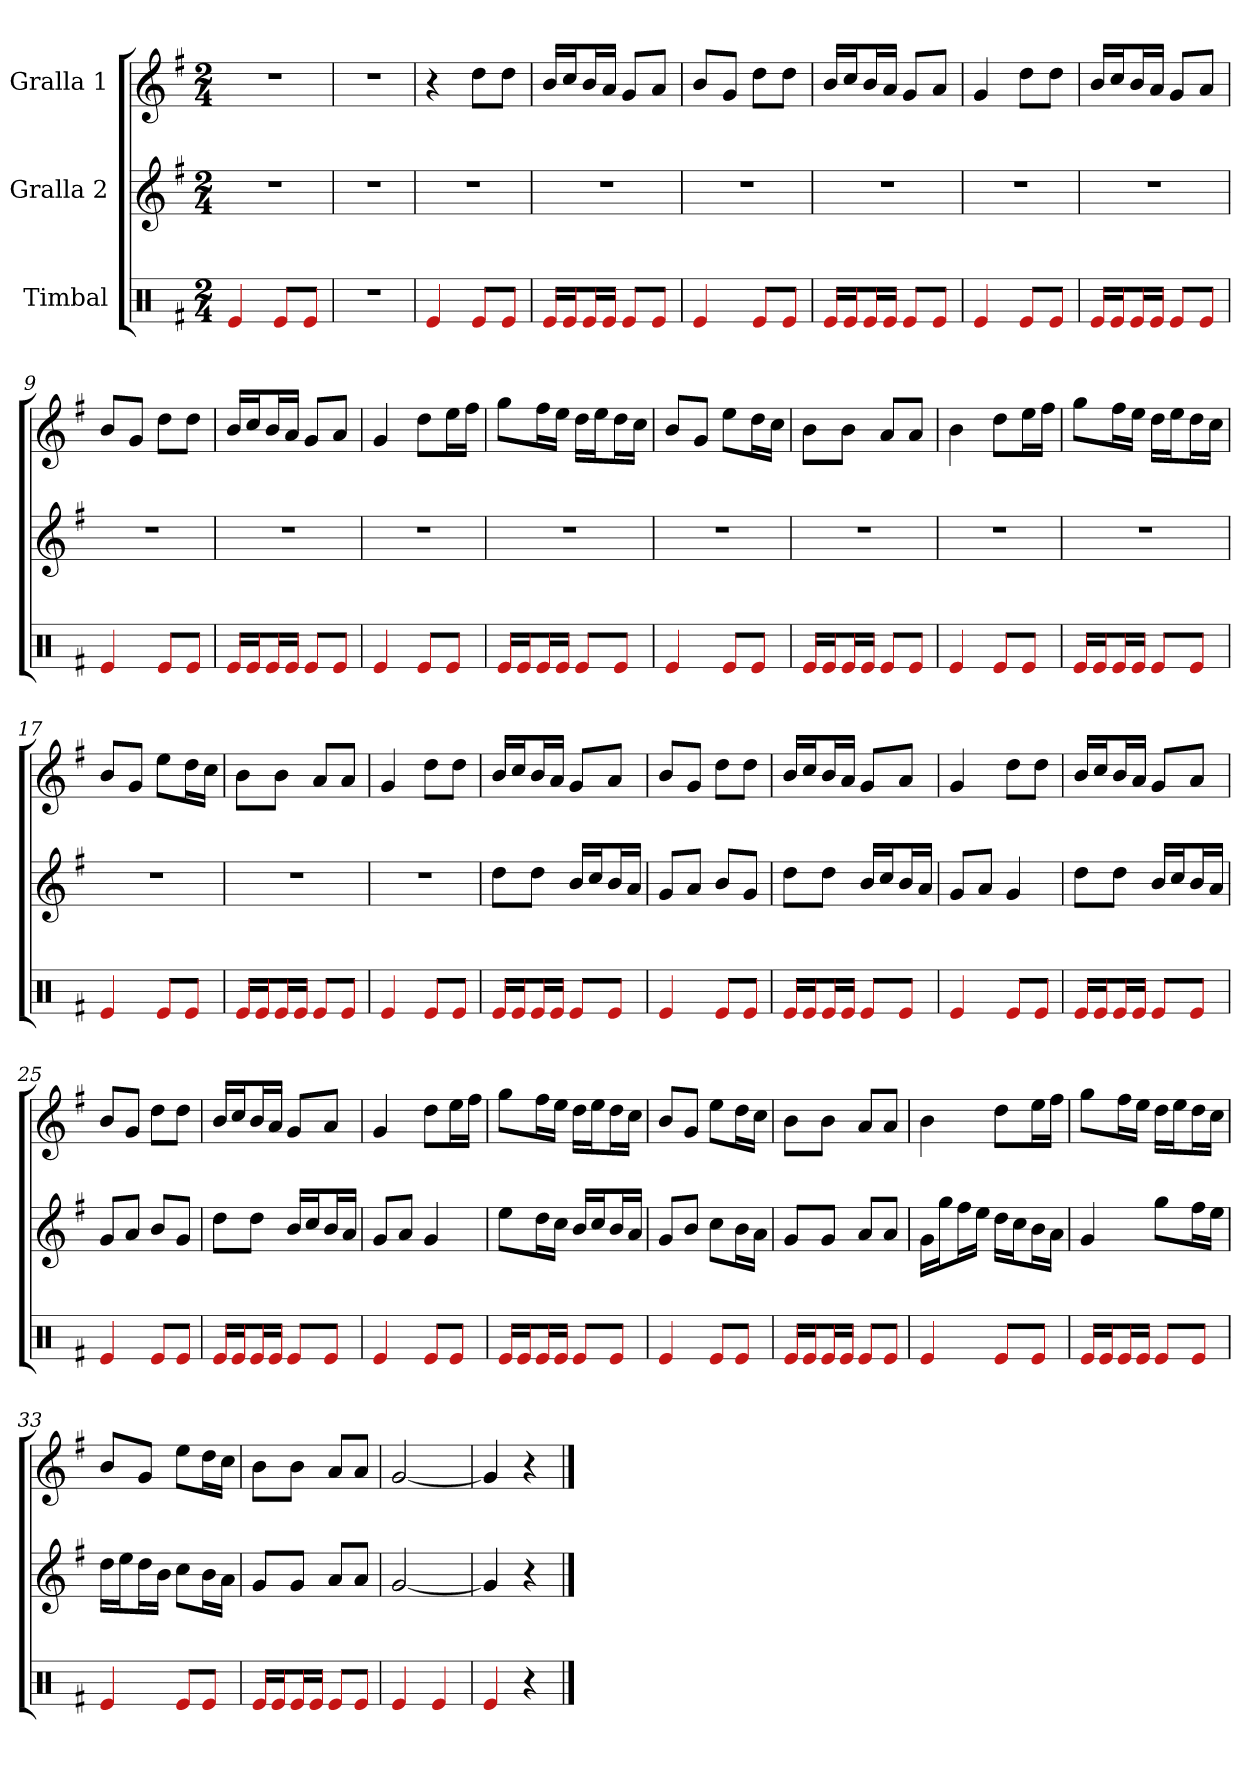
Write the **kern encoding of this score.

**kern	**kern	**kern
*part3	*part2	*part1
*staff3	*staff2	*staff1
*I"Timbal	*I"Gralla 2	*I"Gralla 1
*clefX	*clefG2	*clefG2
*k[f#]	*k[f#]	*k[f#]
*M2/4	*M2/4	*M2/4
=1	=1	=1
4e	2r	2r
8e/L	.	.
8e/J	.	.
=2	=2	=2
2r	2r	2r
=3	=3	=3
4e	2r	4r
8e/L	.	8dd\L
8e/J	.	8dd\J
=4	=4	=4
16e/LL	2r	16b/LL
16e/J	.	16cc/J
16e/L	.	16b/L
16e/JJ	.	16a/JJ
8e/L	.	8g/L
8e/J	.	8a/J
=5	=5	=5
4e	2r	8b/L
.	.	8g/J
8e/L	.	8dd\L
8e/J	.	8dd\J
=6	=6	=6
16e/LL	2r	16b/LL
16e/J	.	16cc/J
16e/L	.	16b/L
16e/JJ	.	16a/JJ
8e/L	.	8g/L
8e/J	.	8a/J
=7	=7	=7
4e	2r	4g
8e/L	.	8dd\L
8e/J	.	8dd\J
=8	=8	=8
16e/LL	2r	16b/LL
16e/J	.	16cc/J
16e/L	.	16b/L
16e/JJ	.	16a/JJ
8e/L	.	8g/L
8e/J	.	8a/J
=9	=9	=9
4e	2r	8b/L
.	.	8g/J
8e/L	.	8dd\L
8e/J	.	8dd\J
=10	=10	=10
16e/LL	2r	16b/LL
16e/J	.	16cc/J
16e/L	.	16b/L
16e/JJ	.	16a/JJ
8e/L	.	8g/L
8e/J	.	8a/J
=11	=11	=11
4e	2r	4g
8e/L	.	8dd\L
8e/J	.	16ee\L
.	.	16ff#\JJ
=12	=12	=12
16e/LL	2r	8gg\L
16e/J	.	.
16e/L	.	16ff#\L
16e/JJ	.	16ee\JJ
8e/L	.	16dd\LL
.	.	16ee\J
8e/J	.	16dd\L
.	.	16cc\JJ
=13	=13	=13
4e	2r	8b/L
.	.	8g/J
8e/L	.	8ee\L
8e/J	.	16dd\L
.	.	16cc\JJ
=14	=14	=14
16e/LL	2r	8b\L
16e/J	.	.
16e/L	.	8b\J
16e/JJ	.	.
8e/L	.	8a/L
8e/J	.	8a/J
=15	=15	=15
4e	2r	4b
8e/L	.	8dd\L
8e/J	.	16ee\L
.	.	16ff#\JJ
=16	=16	=16
16e/LL	2r	8gg\L
16e/J	.	.
16e/L	.	16ff#\L
16e/JJ	.	16ee\JJ
8e/L	.	16dd\LL
.	.	16ee\J
8e/J	.	16dd\L
.	.	16cc\JJ
=17	=17	=17
4e	2r	8b/L
.	.	8g/J
8e/L	.	8ee\L
8e/J	.	16dd\L
.	.	16cc\JJ
=18	=18	=18
16e/LL	2r	8b\L
16e/J	.	.
16e/L	.	8b\J
16e/JJ	.	.
8e/L	.	8a/L
8e/J	.	8a/J
=19	=19	=19
4e	2r	4g
8e/L	.	8dd\L
8e/J	.	8dd\J
=20	=20	=20
16e/LL	8dd\L	16b/LL
16e/J	.	16cc/J
16e/L	8dd\J	16b/L
16e/JJ	.	16a/JJ
8e/L	16b/LL	8g/L
.	16cc/J	.
8e/J	16b/L	8a/J
.	16a/JJ	.
=21	=21	=21
4e	8g/L	8b/L
.	8a/J	8g/J
8e/L	8b/L	8dd\L
8e/J	8g/J	8dd\J
=22	=22	=22
16e/LL	8dd\L	16b/LL
16e/J	.	16cc/J
16e/L	8dd\J	16b/L
16e/JJ	.	16a/JJ
8e/L	16b/LL	8g/L
.	16cc/J	.
8e/J	16b/L	8a/J
.	16a/JJ	.
=23	=23	=23
4e	8g/L	4g
.	8a/J	.
8e/L	4g	8dd\L
8e/J	.	8dd\J
=24	=24	=24
16e/LL	8dd\L	16b/LL
16e/J	.	16cc/J
16e/L	8dd\J	16b/L
16e/JJ	.	16a/JJ
8e/L	16b/LL	8g/L
.	16cc/J	.
8e/J	16b/L	8a/J
.	16a/JJ	.
=25	=25	=25
4e	8g/L	8b/L
.	8a/J	8g/J
8e/L	8b/L	8dd\L
8e/J	8g/J	8dd\J
=26	=26	=26
16e/LL	8dd\L	16b/LL
16e/J	.	16cc/J
16e/L	8dd\J	16b/L
16e/JJ	.	16a/JJ
8e/L	16b/LL	8g/L
.	16cc/J	.
8e/J	16b/L	8a/J
.	16a/JJ	.
=27	=27	=27
4e	8g/L	4g
.	8a/J	.
8e/L	4g	8dd\L
8e/J	.	16ee\L
.	.	16ff#\JJ
=28	=28	=28
16e/LL	8ee\L	8gg\L
16e/J	.	.
16e/L	16dd\L	16ff#\L
16e/JJ	16cc\JJ	16ee\JJ
8e/L	16b/LL	16dd\LL
.	16cc/J	16ee\J
8e/J	16b/L	16dd\L
.	16a/JJ	16cc\JJ
=29	=29	=29
4e	8g/L	8b/L
.	8b/J	8g/J
8e/L	8cc\L	8ee\L
8e/J	16b\L	16dd\L
.	16a\JJ	16cc\JJ
=30	=30	=30
16e/LL	8g/L	8b\L
16e/J	.	.
16e/L	8g/J	8b\J
16e/JJ	.	.
8e/L	8a/L	8a/L
8e/J	8a/J	8a/J
=31	=31	=31
4e	16g\LL	4b
.	16gg\J	.
.	16ff#\L	.
.	16ee\JJ	.
8e/L	16dd\LL	8dd\L
.	16cc\J	.
8e/J	16b\L	16ee\L
.	16a\JJ	16ff#\JJ
=32	=32	=32
16e/LL	4g	8gg\L
16e/J	.	.
16e/L	.	16ff#\L
16e/JJ	.	16ee\JJ
8e/L	8gg\L	16dd\LL
.	.	16ee\J
8e/J	16ff#\L	16dd\L
.	16ee\JJ	16cc\JJ
=33	=33	=33
4e	16dd\LL	8b/L
.	16ee\J	.
.	16dd\L	8g/J
.	16b\JJ	.
8e/L	8cc\L	8ee\L
8e/J	16b\L	16dd\L
.	16a\JJ	16cc\JJ
=34	=34	=34
16e/LL	8g/L	8b\L
16e/J	.	.
16e/L	8g/J	8b\J
16e/JJ	.	.
8e/L	8a/L	8a/L
8e/J	8a/J	8a/J
=35	=35	=35
4e	[2g	[2g
4e	.	.
=36	=36	=36
4e	4g]	4g]
4r	4r	4r
==	==	==
*-	*-	*-
